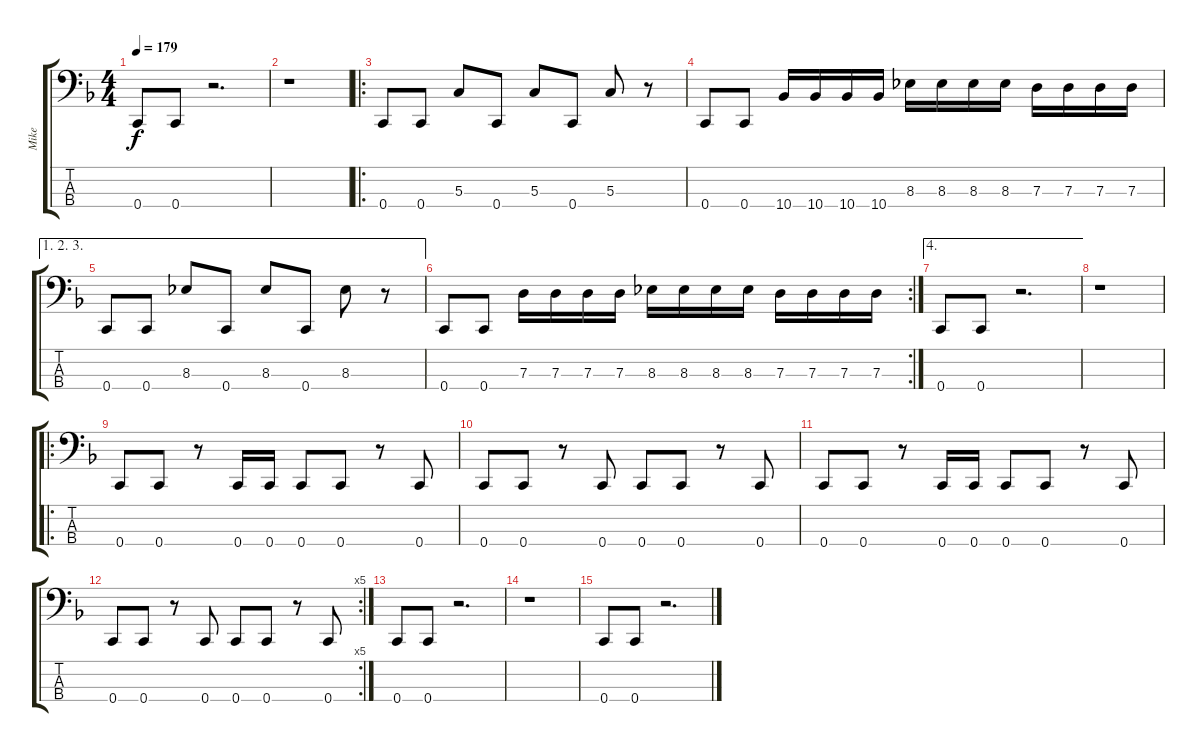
\track ("Mike" "Mike") {instrument electricbasspick}
\staff {score tabs}
\tuning (F2 C2 G1 C1) {hide}
\ts (4 4)
\tempo 179
\clef f4
\ks f
0.4.8{dy f} 0.4.8 r.2{d} |
r.1 |
\ro
0.4.8 0.4.8 5.3.8 0.4.8 5.3.8 0.4.8 5.3.8 r.8 |
0.4.8 0.4.8 10.4.16 10.4.16 10.4.16 10.4.16 8.3.16 8.3.16 8.3.16 8.3.16 7.3.16 7.3.16 7.3.16 7.3.16 |
\ae (1 2 3)
0.4.8 0.4.8 8.3.8 0.4.8 8.3.8 0.4.8 8.3.8 r.8 |
\rc 2
0.4.8 0.4.8 7.3.16 7.3.16 7.3.16 7.3.16 8.3.16 8.3.16 8.3.16 8.3.16 7.3.16 7.3.16 7.3.16 7.3.16 |
\ae 4
0.4.8 0.4.8 r.2{d} |
r.1 |
\ro
0.4.8 0.4.8 r.8 0.4.16 0.4.16 0.4.8 0.4.8 r.8 0.4.8 |
0.4.8 0.4.8 r.8 0.4.8 0.4.8 0.4.8 r.8 0.4.8 |
0.4.8 0.4.8 r.8 0.4.16 0.4.16 0.4.8 0.4.8 r.8 0.4.8 |
\rc 5
0.4.8 0.4.8 r.8 0.4.8 0.4.8 0.4.8 r.8 0.4.8 |
0.4.8 0.4.8 r.2{d} |
r.1 |
0.4.8 0.4.8 r.2{d}
